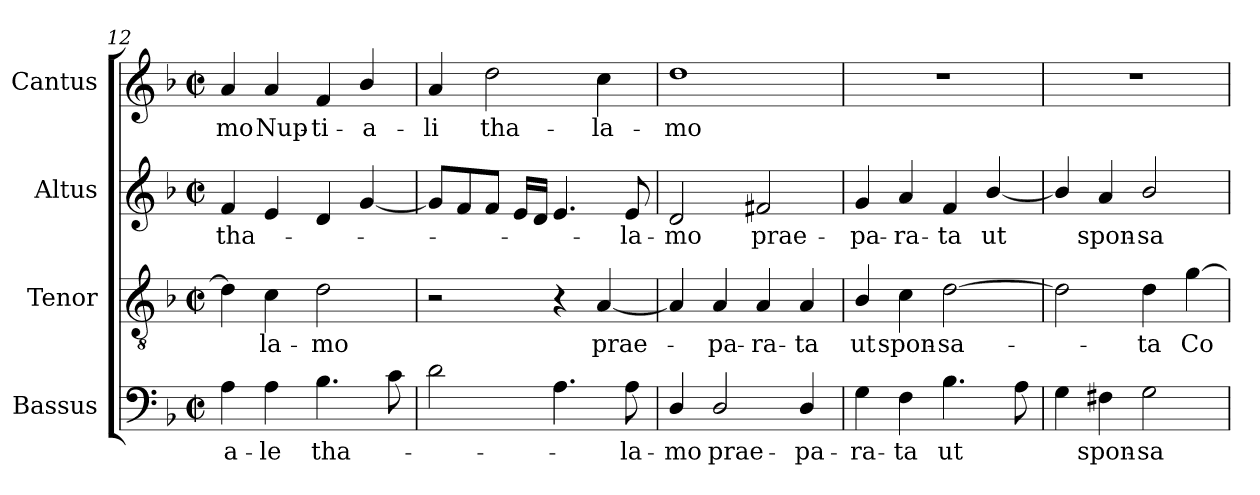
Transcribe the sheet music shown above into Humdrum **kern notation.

**kern	**text	**kern	**text	**kern	**text	**kern	**text
*part4	*part4	*part3	*part3	*part2	*part2	*part1	*part1
*staff4	*staff4	*staff3	*staff3	*staff2	*staff2	*staff1	*staff1
*I"Bassus	*	*I"Tenor	*	*I"Altus	*	*I"Cantus	*
*I'B.	*	*I'T.	*	*I'A.	*	*I'S.	*
!!LO:PB:g=z
*clefF4	*	*clefGv2	*	*clefG2	*	*clefG2	*
*	*	*ITrd7c12	*	*	*	*	*
*k[b-]	*	*k[b-]	*	*k[b-]	*	*k[b-]	*
*F:	*	*F:	*	*F:	*	*F:	*
*M2/2	*	*M2/2	*	*M2/2	*	*M2/2	*
*met(c|)	*	*met(c|)	*	*met(c|)	*	*met(c|)	*
=12	=12	=12	=12	=12	=12	=12	=12
!	!LO:LY:b:color=#000000	!	!	!	!	!	!
!	!	!	!	!	!LO:LY:b:color=#000000	!	!
!	!	!	!	!	!	!	!LO:LY:b:color=#000000
4Ai\	-a-	4Di\]	.	4fi/	tha-	4ai/	-mo
!	!LO:LY:b:color=#000000	!	!	!	!	!	!
!	!	!	!LO:LY:b:color=#000000	!	!	!	!
!	!	!	!	!	!	!	!LO:LY:b:color=#000000
4Ai\	-le	4Ci\	-la-	4ei/	.	4ai/	Nup-
!	!LO:LY:b:color=#000000	!	!	!	!	!	!
!	!	!	!LO:LY:b:color=#000000	!	!	!	!
!	!	!	!	!	!	!	!LO:LY:b:color=#000000
4.B-i\	tha-	2Di\	-mo	4di/	.	4fi/	-ti-
!	!	!	!	!	!	!	!LO:LY:b:color=#000000
.	.	.	.	[4gi/	.	4b-i/	-a-
8ci\	.	.	.	.	.	.	.
=13	=13	=13	=13	=13	=13	=13	=13
!	!	!	!	!	!	!	!LO:LY:b:color=#000000
2di\	.	2r	.	8gi/L]	.	4ai/	-li
.	.	.	.	8fi/	.	.	.
!	!	!	!	!	!	!	!LO:LY:b:color=#000000
.	.	.	.	8fi/J	.	2ddi\	tha-
.	.	.	.	16ei/LL	.	.	.
.	.	.	.	16di/JJ	.	.	.
4.Ai\	.	4r	.	4.ei/	.	.	.
!	!	!	!LO:LY:b:color=#000000	!	!	!	!
!	!	!	!	!	!	!	!LO:LY:b:color=#000000
.	.	[4AAi/	prae-	.	.	4cci\	-la-
!	!LO:LY:b:color=#000000	!	!	!	!	!	!
!	!	!	!	!	!LO:LY:b:color=#000000	!	!
8Ai\	-la-	.	.	8ei/	-la-	.	.
=14	=14	=14	=14	=14	=14	=14	=14
!	!LO:LY:b:color=#000000	!	!	!	!	!	!
!	!	!	!	!	!LO:LY:b:color=#000000	!	!
!	!	!	!	!	!	!	!LO:LY:b:color=#000000
4Di/	-mo	4AAi/]	.	2di/	-mo	1ddi	-mo
!	!LO:LY:b:color=#000000	!	!	!	!	!	!
!	!	!	!LO:LY:b:color=#000000	!	!	!	!
2Di/	prae-	4AAi/	-pa-	.	.	.	.
!	!	!	!LO:LY:b:color=#000000	!	!	!	!
!	!	!	!	!	!LO:LY:b:color=#000000	!	!
.	.	4AAi/	-ra-	2f#Xi/	prae-	.	.
!	!LO:LY:b:color=#000000	!	!	!	!	!	!
!	!	!	!LO:LY:b:color=#000000	!	!	!	!
4Di/	-pa-	4AAi/	-ta	.	.	.	.
=15	=15	=15	=15	=15	=15	=15	=15
!	!LO:LY:b:color=#000000	!	!	!	!	!	!
!	!	!	!LO:LY:b:color=#000000	!	!	!	!
!	!	!	!	!	!LO:LY:b:color=#000000	!	!
4Gi\	-ra-	4BB-i/	ut	4gi/	-pa-	1r	.
!	!LO:LY:b:color=#000000	!	!	!	!	!	!
!	!	!	!LO:LY:b:color=#000000	!	!	!	!
!	!	!	!	!	!LO:LY:b:color=#000000	!	!
4Fi\	-ta	4Ci\	spon-	4ai/	-ra-	.	.
!	!LO:LY:b:color=#000000	!	!	!	!	!	!
!	!	!	!LO:LY:b:color=#000000	!	!	!	!
!	!	!	!	!	!LO:LY:b:color=#000000	!	!
4.B-i\	ut	[2Di\	-sa-	4fi/	-ta	.	.
!	!	!	!	!	!LO:LY:b:color=#000000	!	!
.	.	.	.	[4b-i/	ut	.	.
8Ai\	.	.	.	.	.	.	.
=16	=16	=16	=16	=16	=16	=16	=16
4Gi\	.	2Di\]	.	4b-i/]	.	1r	.
!	!LO:LY:b:color=#000000	!	!	!	!	!	!
!	!	!	!	!	!LO:LY:b:color=#000000	!	!
4F#Xi\	spon-	.	.	4ai/	spon-	.	.
!	!LO:LY:b:color=#000000	!	!	!	!	!	!
!	!	!	!LO:LY:b:color=#000000	!	!	!	!
!	!	!	!	!	!LO:LY:b:color=#000000	!	!
2Gi\	-sa-	4Di\	-ta	2b-i/	-sa-	.	.
!	!	!	!LO:LY:b:color=#000000	!	!	!	!
.	.	[4Gi\	Co-	.	.	.	.
=	=	=	=	=	=	=	=
*-	*-	*-	*-	*-	*-	*-	*-
